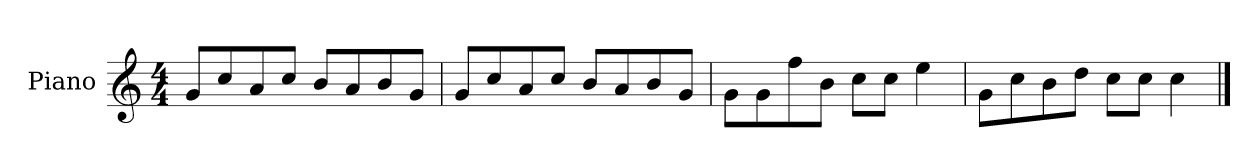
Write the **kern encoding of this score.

**kern
*part1
*staff1
*I"Piano
*I'P-no
*clefG2
*k[]
*M4/4
*MM90
=1
8g/L
8cc/
8a/
8cc/J
8b/L
8a/
8b/
8g/J
=2
8g/L
8cc/
8a/
8cc/J
8b/L
8a/
8b/
8g/J
=3
8g\L
8g\
8ff\
8b\J
8cc\L
8cc\J
4ee\
=4
8g\L
8cc\
8b\
8dd\J
8cc\L
8cc\J
4cc\
==
*-
